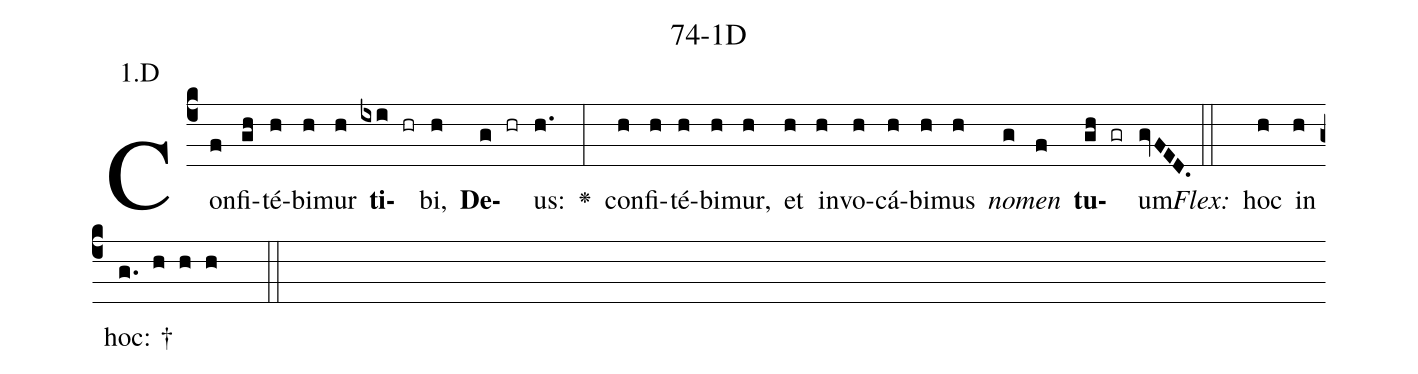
name: 74-1D;
annotation: 1.D;
%%
(c4)Con(f)fi(gh)té(h)bi(h)mur(h) <b>ti</b>(ixi hr)bi,(h) <b>De</b>(g hr)us:(h.) <v>\greheightstar</v>(:) con(h)fi(h)té(h)bi(h)mur,(h) et(h) in(h)vo(h)cá(h)bi(h)mus(h) <i>no</i>(g)<i>men</i>(f) <b>tu</b>(gh gr)um.(gvFED.) (::)
<i>Flex:</i>()  hoc(h) in(h) hoc: †(g. h h h  ::)

%E(h) u(h) o(g) u(f) a(gh) e.(gvFED.) (::)
